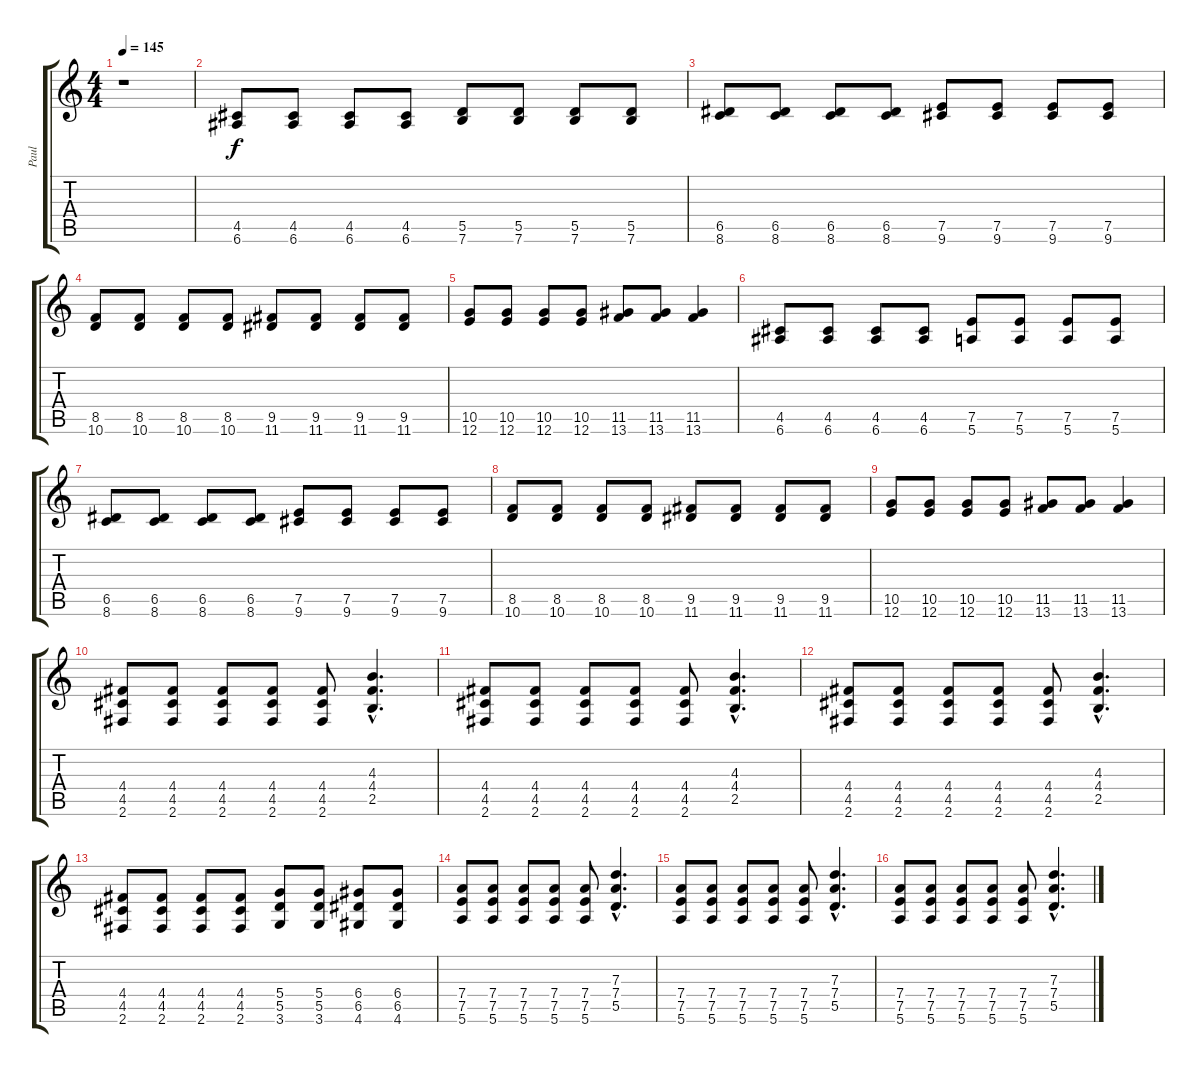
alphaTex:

\track ("Paul " "Paul ") {instrument distortionguitar}
\staff {score tabs}
\tuning (E4 B3 G3 D3 A2 E2) {hide}
\ts (4 4)
\tempo 145
\clef g2
\ks c
r.1{dy f} |
(4.5 6.6).8 (4.5 6.6).8 (4.5 6.6).8 (4.5 6.6).8 (5.5 7.6).8 (5.5 7.6).8 (5.5 7.6).8 (5.5 7.6).8 |
(6.5 8.6).8 (6.5 8.6).8 (6.5 8.6).8 (6.5 8.6).8 (7.5 9.6).8 (7.5 9.6).8 (7.5 9.6).8 (7.5 9.6).8 |
(8.5 10.6).8 (8.5 10.6).8 (8.5 10.6).8 (8.5 10.6).8 (9.5 11.6).8 (9.5 11.6).8 (9.5 11.6).8 (9.5 11.6).8 |
(10.5 12.6).8 (10.5 12.6).8 (10.5 12.6).8 (10.5 12.6).8 (11.5 13.6).8 (11.5 13.6).8 (11.5 13.6).4 |
(4.5 6.6).8 (4.5 6.6).8 (4.5 6.6).8 (4.5 6.6).8 (7.5 5.6).8 (7.5 5.6).8 (7.5 5.6).8 (7.5 5.6).8 |
(6.5 8.6).8 (6.5 8.6).8 (6.5 8.6).8 (6.5 8.6).8 (7.5 9.6).8 (7.5 9.6).8 (7.5 9.6).8 (7.5 9.6).8 |
(8.5 10.6).8 (8.5 10.6).8 (8.5 10.6).8 (8.5 10.6).8 (9.5 11.6).8 (9.5 11.6).8 (9.5 11.6).8 (9.5 11.6).8 |
(10.5 12.6).8 (10.5 12.6).8 (10.5 12.6).8 (10.5 12.6).8 (11.5 13.6).8 (11.5 13.6).8 (11.5 13.6).4 |
(4.4 4.5 2.6).8 (4.4 4.5 2.6).8 (4.4 4.5 2.6).8 (4.4 4.5 2.6).8 (4.4 4.5 2.6).8 (4.3{hac} 4.4{hac} 2.5{hac}).4{d} |
(4.4 4.5 2.6).8 (4.4 4.5 2.6).8 (4.4 4.5 2.6).8 (4.4 4.5 2.6).8 (4.4 4.5 2.6).8 (4.3{hac} 4.4{hac} 2.5{hac}).4{d} |
(4.4 4.5 2.6).8 (4.4 4.5 2.6).8 (4.4 4.5 2.6).8 (4.4 4.5 2.6).8 (4.4 4.5 2.6).8 (4.3{hac} 4.4{hac} 2.5{hac}).4{d} |
(4.4 4.5 2.6).8 (4.4 4.5 2.6).8 (4.4 4.5 2.6).8 (4.4 4.5 2.6).8 (5.4 5.5 3.6).8 (5.4 5.5 3.6).8 (6.4 6.5 4.6).8 (6.4 6.5 4.6).8 |
(7.4 7.5 5.6).8 (7.4 7.5 5.6).8 (7.4 7.5 5.6).8 (7.4 7.5 5.6).8 (7.4 7.5 5.6).8 (7.3{hac} 7.4{hac} 5.5{hac}).4{d} |
(7.4 7.5 5.6).8 (7.4 7.5 5.6).8 (7.4 7.5 5.6).8 (7.4 7.5 5.6).8 (7.4 7.5 5.6).8 (7.3{hac} 7.4{hac} 5.5{hac}).4{d} |
(7.4 7.5 5.6).8 (7.4 7.5 5.6).8 (7.4 7.5 5.6).8 (7.4 7.5 5.6).8 (7.4 7.5 5.6).8 (7.3{hac} 7.4{hac} 5.5{hac}).4{d}
